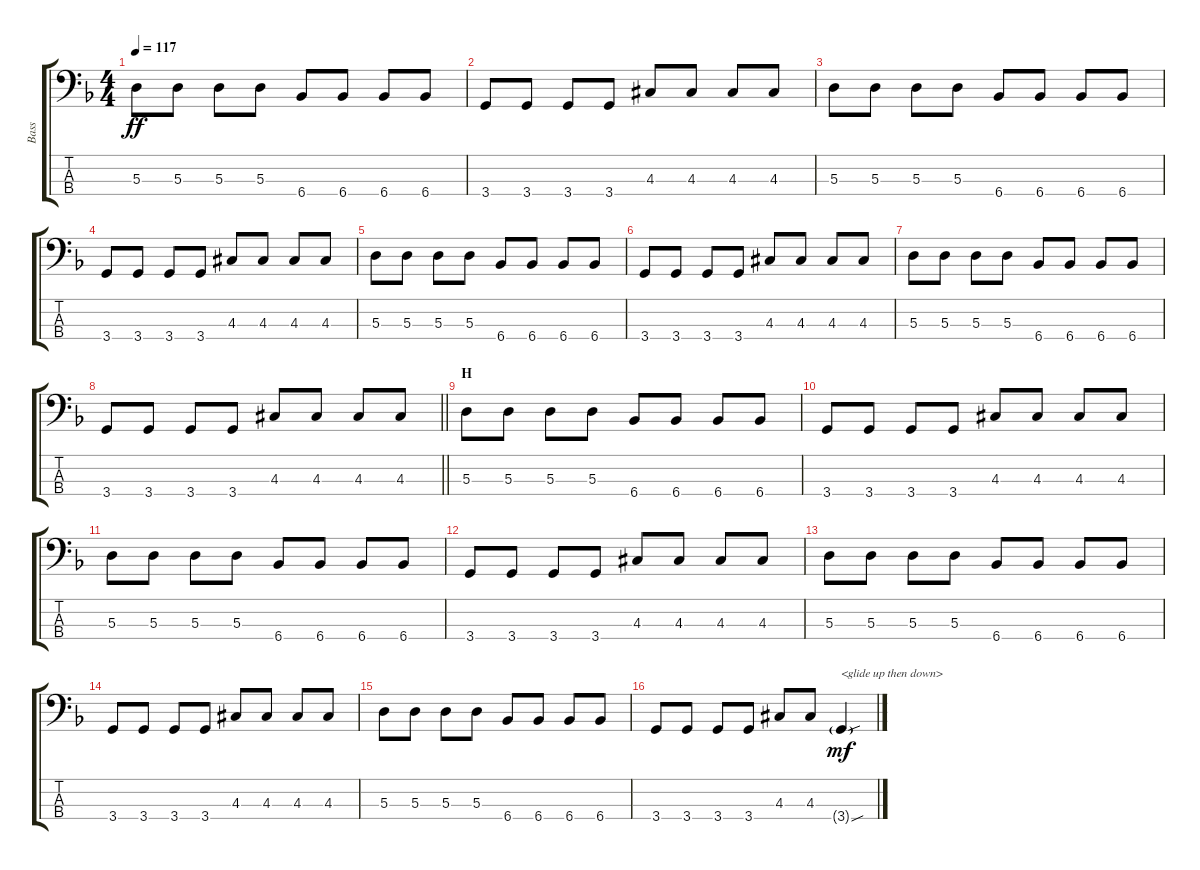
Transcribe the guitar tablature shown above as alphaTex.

\track ("Bass" "Bass") {instrument electricbasspick}
\staff {score tabs}
\tuning (G2 D2 A1 E1) {hide}
\ts (4 4)
\tempo 117
\clef f4
\ks f
5.3.8{dy ff} 5.3.8 5.3.8 5.3.8 6.4.8 6.4.8 6.4.8 6.4.8 |
3.4.8 3.4.8 3.4.8 3.4.8 4.3{acc #}.8 4.3{acc #}.8 4.3{acc #}.8 4.3{acc #}.8 |
5.3.8 5.3.8 5.3.8 5.3.8 6.4.8 6.4.8 6.4.8 6.4.8 |
3.4.8 3.4.8 3.4.8 3.4.8 4.3{acc #}.8 4.3{acc #}.8 4.3{acc #}.8 4.3{acc #}.8 |
5.3.8 5.3.8 5.3.8 5.3.8 6.4.8 6.4.8 6.4.8 6.4.8 |
3.4.8 3.4.8 3.4.8 3.4.8 4.3{acc #}.8 4.3{acc #}.8 4.3{acc #}.8 4.3{acc #}.8 |
5.3.8 5.3.8 5.3.8 5.3.8 6.4.8 6.4.8 6.4.8 6.4.8 |
\barLineRight lightlight
3.4.8 3.4.8 3.4.8 3.4.8 4.3{acc #}.8 4.3{acc #}.8 4.3{acc #}.8 4.3{acc #}.8 |
\section ("" "H")
5.3.8 5.3.8 5.3.8 5.3.8 6.4.8 6.4.8 6.4.8 6.4.8 |
3.4.8 3.4.8 3.4.8 3.4.8 4.3{acc #}.8 4.3{acc #}.8 4.3{acc #}.8 4.3{acc #}.8 |
5.3.8 5.3.8 5.3.8 5.3.8 6.4.8 6.4.8 6.4.8 6.4.8 |
3.4.8 3.4.8 3.4.8 3.4.8 4.3{acc #}.8 4.3{acc #}.8 4.3{acc #}.8 4.3{acc #}.8 |
5.3.8 5.3.8 5.3.8 5.3.8 6.4.8 6.4.8 6.4.8 6.4.8 |
3.4.8 3.4.8 3.4.8 3.4.8 4.3{acc #}.8 4.3{acc #}.8 4.3{acc #}.8 4.3{acc #}.8 |
5.3.8 5.3.8 5.3.8 5.3.8 6.4.8 6.4.8 6.4.8 6.4.8 |
3.4.8 3.4.8 3.4.8 3.4.8 4.3{acc #}.8 4.3{acc #}.8 3.4{sou g}.4{txt "<glide up then down>" dy mf}
